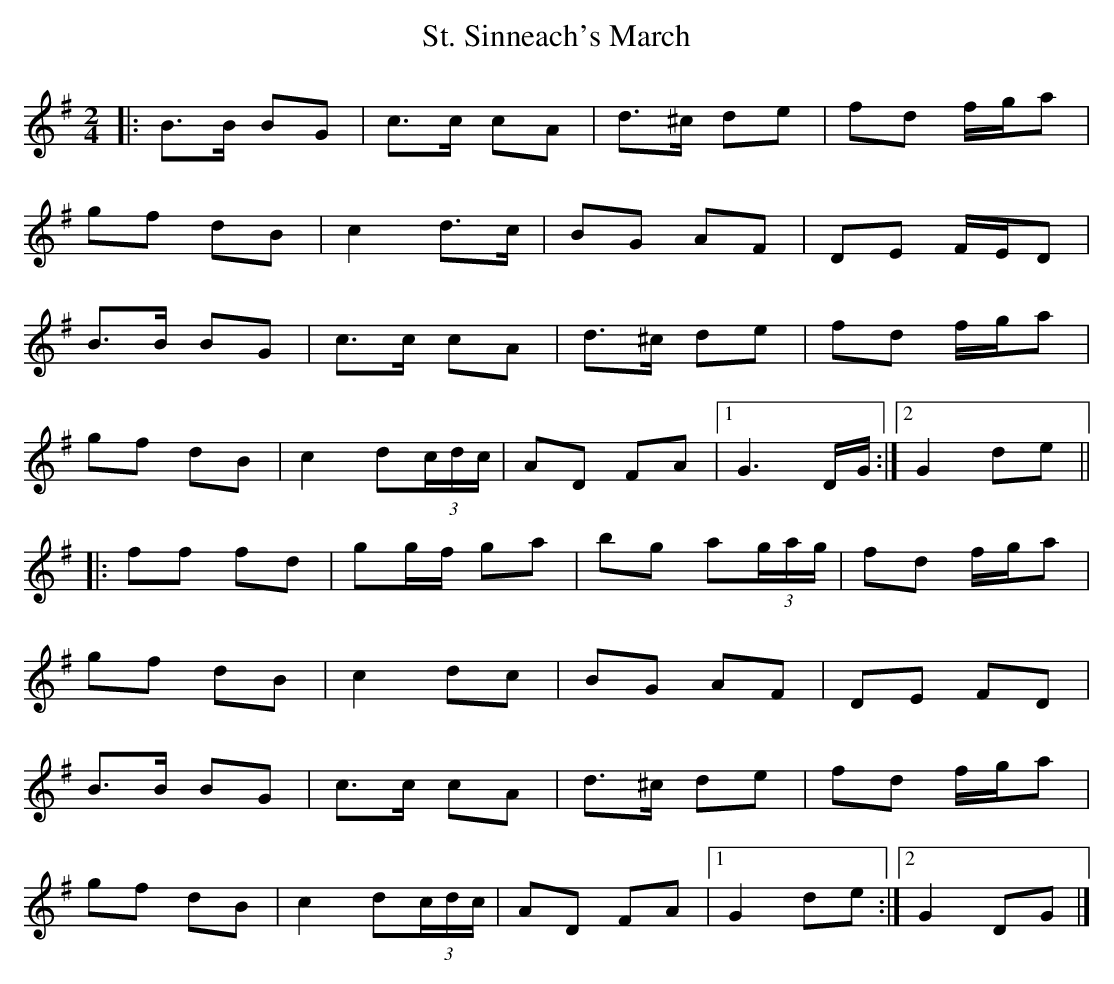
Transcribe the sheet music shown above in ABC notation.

X:1
T: St. Sinneach's March
M: 2/4
L: 1/8
K: Gmaj
|: B>B BG | c>c cA | d>^c de | fd f/g/a |
gf dB | c2 d>c | BG AF | DE F/E/D|
B>B BG | c>c cA | d>^c de | fd f/g/a |
gf dB | c2 d(3c/d/c/ | AD FA |1 G3 D/G/ :|2 G2 de ||
|: ff fd | gg/f/ ga | bg a(3g/a/g/ | fd f/g/a |
gf dB | c2 dc | BG AF | DE FD|
B>B BG | c>c cA | d>^c de | fd f/g/a |
gf dB | c2 d(3c/d/c/ | AD FA |1 G2 de :|2 G2 DG |]
